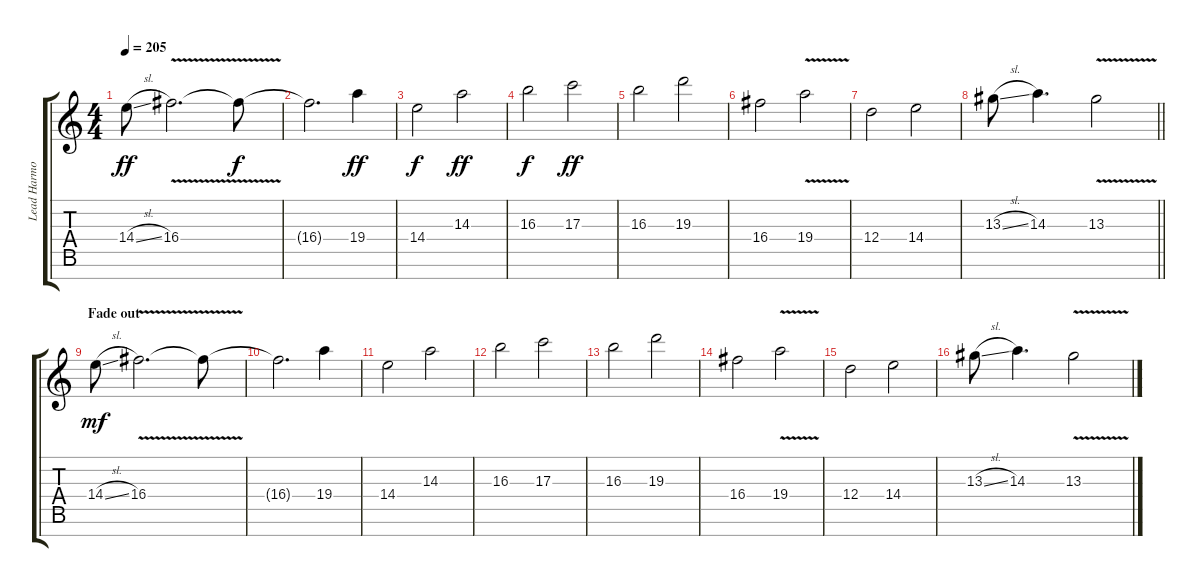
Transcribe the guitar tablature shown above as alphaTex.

\track ("Lead Harmony" "Lead Harmo") {instrument overdrivenguitar}
\staff {score tabs}
\tuning (E4 B3 G3 D3 A2 E2 B1) {hide}
\ts (4 4)
\tempo 205
\clef g2
\ks c
14.4{sl}.8{dy ff} 16.4{v}.2{d} 16.4{t}.8{dy f} |
16.4{t}.2{d} 19.4.4{dy ff} |
14.4.2{dy f} 14.3.2{dy ff} |
16.3.2{dy f} 17.3.2{dy ff} |
16.3.2 19.3.2 |
16.4.2 19.4{v}.2 |
12.4.2 14.4.2 |
\barLineRight lightlight
13.3{sl}.8 14.3.4{d} 13.3{v}.2 |
\section ("" "Fade out")
14.4{sl}.8{dy mf} 16.4{v}.2{d} 16.4{t}.8 |
16.4{t}.2{d} 19.4.4 |
14.4.2 14.3.2 |
16.3.2 17.3.2 |
16.3.2 19.3.2 |
16.4.2 19.4{v}.2 |
12.4.2 14.4.2 |
13.3{sl}.8 14.3.4{d} 13.3{v}.2
